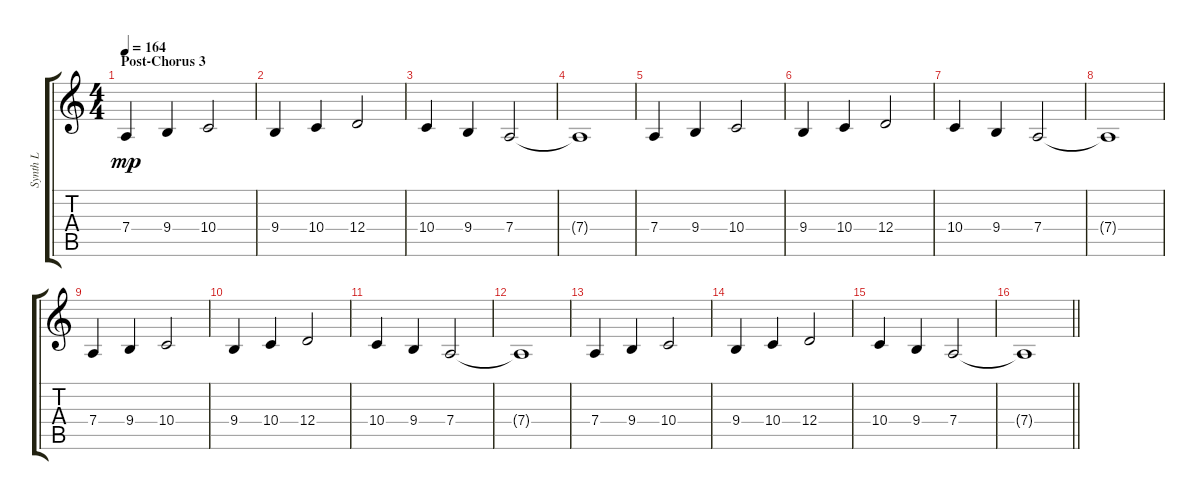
\track ("Synth L" "Synth L") {instrument lead2sawtooth}
\staff {score tabs}
\tuning (E4 B3 G3 D3 A2 E2) {hide}
\ts (4 4)
\section ("" "Post-Chorus 3")
\tempo 164
\clef g2
\ks c
7.4.4{dy mp} 9.4.4 10.4.2 |
9.4.4 10.4.4 12.4.2 |
10.4.4 9.4.4 7.4.2 |
7.4{t}.1 |
7.4.4 9.4.4 10.4.2 |
9.4.4 10.4.4 12.4.2 |
10.4.4 9.4.4 7.4.2 |
7.4{t}.1 |
7.4.4 9.4.4 10.4.2 |
9.4.4 10.4.4 12.4.2 |
10.4.4 9.4.4 7.4.2 |
7.4{t}.1 |
7.4.4 9.4.4 10.4.2 |
9.4.4 10.4.4 12.4.2 |
10.4.4 9.4.4 7.4.2 |
\barLineRight lightlight
7.4{t}.1
